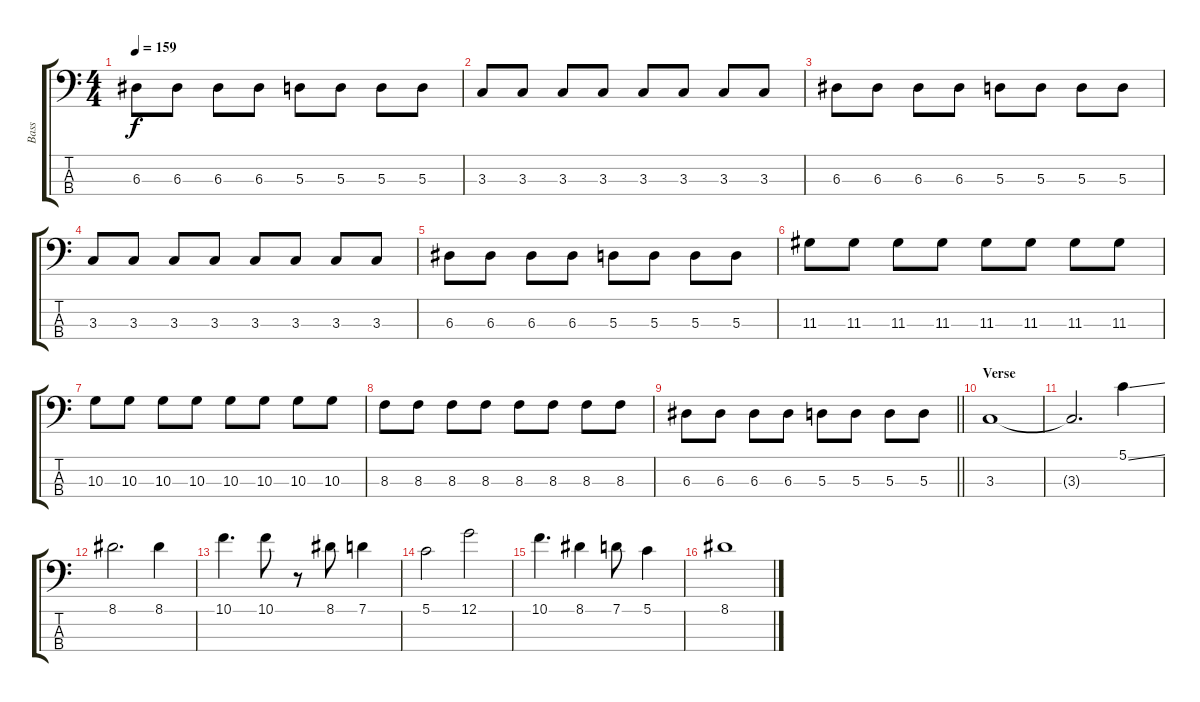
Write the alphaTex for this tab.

\track ("Bass" "Bass") {instrument electricbasspick}
\staff {score tabs}
\tuning (G2 D2 A1 E1) {hide}
\ts (4 4)
\tempo 159
\clef f4
\ks c
6.3.8{dy f} 6.3.8 6.3.8 6.3.8 5.3.8 5.3.8 5.3.8 5.3.8 |
3.3.8 3.3.8 3.3.8 3.3.8 3.3.8 3.3.8 3.3.8 3.3.8 |
6.3.8 6.3.8 6.3.8 6.3.8 5.3.8 5.3.8 5.3.8 5.3.8 |
3.3.8 3.3.8 3.3.8 3.3.8 3.3.8 3.3.8 3.3.8 3.3.8 |
6.3.8 6.3.8 6.3.8 6.3.8 5.3.8 5.3.8 5.3.8 5.3.8 |
11.3.8 11.3.8 11.3.8 11.3.8 11.3.8 11.3.8 11.3.8 11.3.8 |
10.3.8 10.3.8 10.3.8 10.3.8 10.3.8 10.3.8 10.3.8 10.3.8 |
8.3.8 8.3.8 8.3.8 8.3.8 8.3.8 8.3.8 8.3.8 8.3.8 |
\barLineRight lightlight
6.3.8 6.3.8 6.3.8 6.3.8 5.3.8 5.3.8 5.3.8 5.3.8 |
\section ("" "Verse")
3.3.1 |
3.3{t}.2{d} 5.1{ss}.4 |
8.1.2{d} 8.1.4 |
10.1.4{d} 10.1.8 r.8 8.1.8 7.1.4 |
5.1.2 12.1.2 |
10.1.4{d} 8.1.4 7.1.8 5.1.4 |
8.1.1
